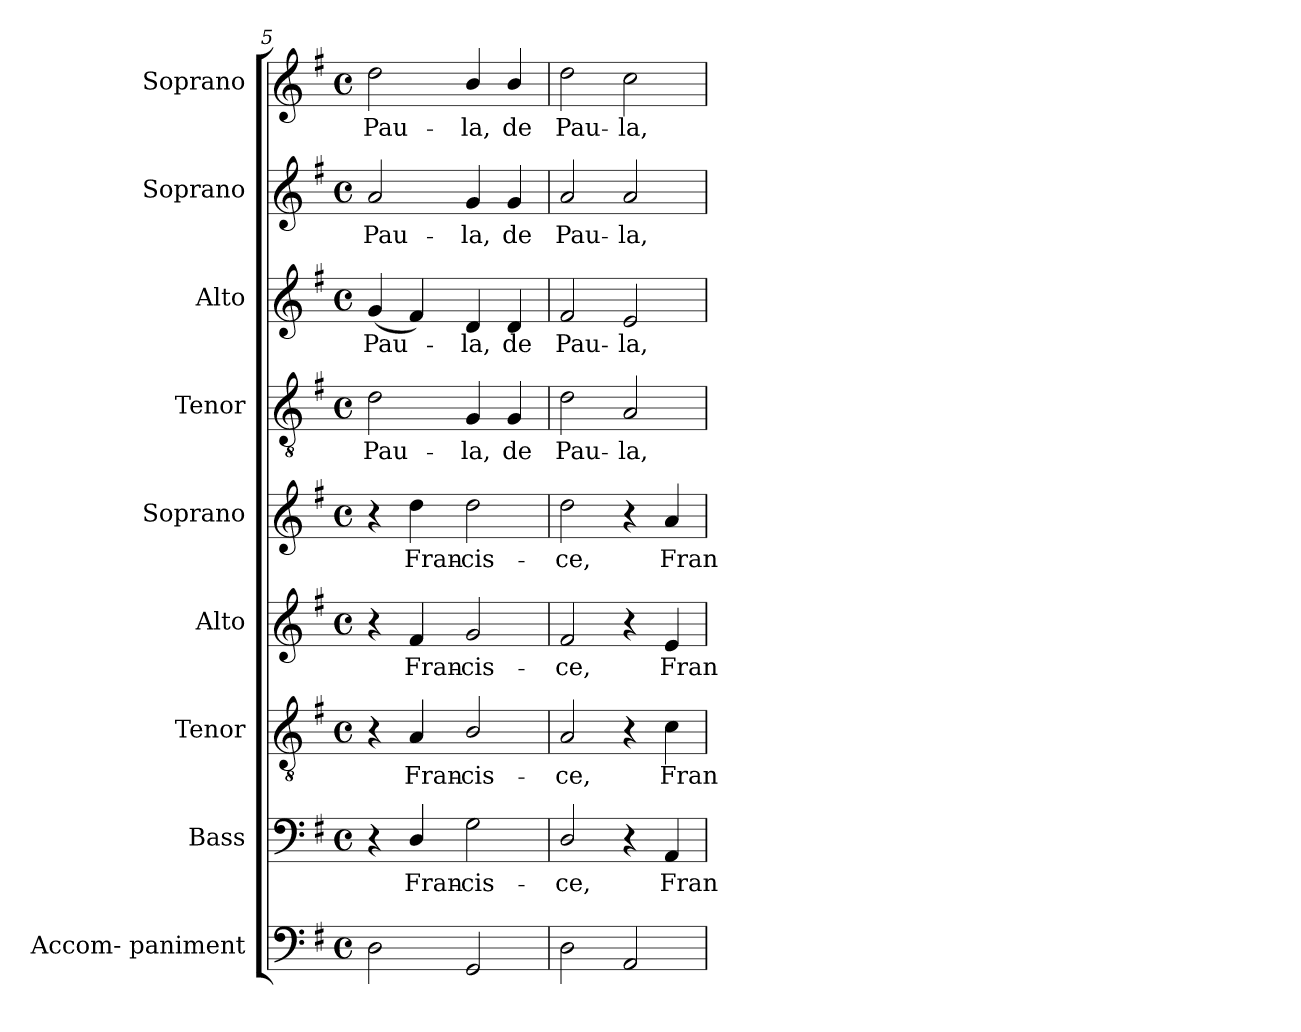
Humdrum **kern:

**kern	**kern	**text	**kern	**text	**kern	**text	**kern	**text	**kern	**text	**kern	**text	**kern	**text	**kern	**text
*part9	*part8	*part8	*part7	*part7	*part6	*part6	*part5	*part5	*part4	*part4	*part3	*part3	*part2	*part2	*part1	*part1
*staff9	*staff8	*staff8	*staff7	*staff7	*staff6	*staff6	*staff5	*staff5	*staff4	*staff4	*staff3	*staff3	*staff2	*staff2	*staff1	*staff1
*I"Accom- paniment	*I"Bass	*	*I"Tenor	*	*I"Alto	*	*I"Soprano	*	*I"Tenor	*	*I"Alto	*	*I"Soprano	*	*I"Soprano	*
*I'Acc.	*I'B.	*	*I'T.	*	*I'A.	*	*I'S.	*	*I'T.	*	*I'A.	*	*I'S.	*	*I'S.	*
*clefF4	*clefF4	*	*clefGv2	*	*clefG2	*	*clefG2	*	*clefGv2	*	*clefG2	*	*clefG2	*	*clefG2	*
*	*	*	*ITrd7c12	*	*	*	*	*	*ITrd7c12	*	*	*	*	*	*	*
*k[f#]	*k[f#]	*	*k[f#]	*	*k[f#]	*	*k[f#]	*	*k[f#]	*	*k[f#]	*	*k[f#]	*	*k[f#]	*
*G:	*G:	*	*G:	*	*G:	*	*G:	*	*G:	*	*G:	*	*G:	*	*G:	*
*M4/4	*M4/4	*	*M4/4	*	*M4/4	*	*M4/4	*	*M4/4	*	*M4/4	*	*M4/4	*	*M4/4	*
*met(c)	*met(c)	*	*met(c)	*	*met(c)	*	*met(c)	*	*met(c)	*	*met(c)	*	*met(c)	*	*met(c)	*
=5	=5	=5	=5	=5	=5	=5	=5	=5	=5	=5	=5	=5	=5	=5	=5	=5
!	!	!	!	!	!	!	!	!	!	!LO:LY:b:color=#000000	!	!	!	!	!	!
!	!	!	!	!	!	!	!	!	!	!	!	!LO:LY:b:color=#000000	!	!	!	!
!	!	!	!	!	!	!	!	!	!	!	!	!	!	!LO:LY:b:color=#000000	!	!
!	!	!	!	!	!	!	!	!	!	!	!	!	!	!	!	!LO:LY:b:color=#000000
2Di\	4r	.	4r	.	4r	.	4r	.	2Di\	Pau-	(4gi/	Pau-	2ai/	Pau-	2ddi\	Pau-
!	!	!LO:LY:b:color=#000000	!	!	!	!	!	!	!	!	!	!	!	!	!	!
!	!	!	!	!LO:LY:b:color=#000000	!	!	!	!	!	!	!	!	!	!	!	!
!	!	!	!	!	!	!LO:LY:b:color=#000000	!	!	!	!	!	!	!	!	!	!
!	!	!	!	!	!	!	!	!LO:LY:b:color=#000000	!	!	!	!	!	!	!	!
.	4Di/	Fran-	4AAi/	Fran-	4f#i/	Fran-	4ddi\	Fran-	.	.	4f#i/)	.	.	.	.	.
!	!	!LO:LY:b:color=#000000	!	!	!	!	!	!	!	!	!	!	!	!	!	!
!	!	!	!	!LO:LY:b:color=#000000	!	!	!	!	!	!	!	!	!	!	!	!
!	!	!	!	!	!	!LO:LY:b:color=#000000	!	!	!	!	!	!	!	!	!	!
!	!	!	!	!	!	!	!	!LO:LY:b:color=#000000	!	!	!	!	!	!	!	!
!	!	!	!	!	!	!	!	!	!	!LO:LY:b:color=#000000	!	!	!	!	!	!
!	!	!	!	!	!	!	!	!	!	!	!	!LO:LY:b:color=#000000	!	!	!	!
!	!	!	!	!	!	!	!	!	!	!	!	!	!	!LO:LY:b:color=#000000	!	!
!	!	!	!	!	!	!	!	!	!	!	!	!	!	!	!	!LO:LY:b:color=#000000
2GGi/	2Gi\	-cis-	2BBi/	-cis-	2gi/	-cis-	2ddi\	-cis-	4GGi/	-la,	4di/	-la,	4gi/	-la,	4bi/	-la,
!	!	!	!	!	!	!	!	!	!	!LO:LY:b:color=#000000	!	!	!	!	!	!
!	!	!	!	!	!	!	!	!	!	!	!	!LO:LY:b:color=#000000	!	!	!	!
!	!	!	!	!	!	!	!	!	!	!	!	!	!	!LO:LY:b:color=#000000	!	!
!	!	!	!	!	!	!	!	!	!	!	!	!	!	!	!	!LO:LY:b:color=#000000
.	.	.	.	.	.	.	.	.	4GGi/	de	4di/	de	4gi/	de	4bi/	de
=6	=6	=6	=6	=6	=6	=6	=6	=6	=6	=6	=6	=6	=6	=6	=6	=6
!	!	!LO:LY:b:color=#000000	!	!	!	!	!	!	!	!	!	!	!	!	!	!
!	!	!	!	!LO:LY:b:color=#000000	!	!	!	!	!	!	!	!	!	!	!	!
!	!	!	!	!	!	!LO:LY:b:color=#000000	!	!	!	!	!	!	!	!	!	!
!	!	!	!	!	!	!	!	!LO:LY:b:color=#000000	!	!	!	!	!	!	!	!
!	!	!	!	!	!	!	!	!	!	!LO:LY:b:color=#000000	!	!	!	!	!	!
!	!	!	!	!	!	!	!	!	!	!	!	!LO:LY:b:color=#000000	!	!	!	!
!	!	!	!	!	!	!	!	!	!	!	!	!	!	!LO:LY:b:color=#000000	!	!
!	!	!	!	!	!	!	!	!	!	!	!	!	!	!	!	!LO:LY:b:color=#000000
2Di\	2Di/	-ce,	2AAi/	-ce,	2f#i/	-ce,	2ddi\	-ce,	2Di\	Pau-	2f#i/	Pau-	2ai/	Pau-	2ddi\	Pau-
!	!	!	!	!	!	!	!	!	!	!LO:LY:b:color=#000000	!	!	!	!	!	!
!	!	!	!	!	!	!	!	!	!	!	!	!LO:LY:b:color=#000000	!	!	!	!
!	!	!	!	!	!	!	!	!	!	!	!	!	!	!LO:LY:b:color=#000000	!	!
!	!	!	!	!	!	!	!	!	!	!	!	!	!	!	!	!LO:LY:b:color=#000000
2AAi/	4r	.	4r	.	4r	.	4r	.	2AAi/	-la,	2ei/	-la,	2ai/	-la,	2cci\	-la,
!	!	!LO:LY:b:color=#000000	!	!	!	!	!	!	!	!	!	!	!	!	!	!
!	!	!	!	!LO:LY:b:color=#000000	!	!	!	!	!	!	!	!	!	!	!	!
!	!	!	!	!	!	!LO:LY:b:color=#000000	!	!	!	!	!	!	!	!	!	!
!	!	!	!	!	!	!	!	!LO:LY:b:color=#000000	!	!	!	!	!	!	!	!
.	4AAi/	Fran-	4Ci\	Fran-	4ei/	Fran-	4ai/	Fran-	.	.	.	.	.	.	.	.
=	=	=	=	=	=	=	=	=	=	=	=	=	=	=	=	=
*-	*-	*-	*-	*-	*-	*-	*-	*-	*-	*-	*-	*-	*-	*-	*-	*-
